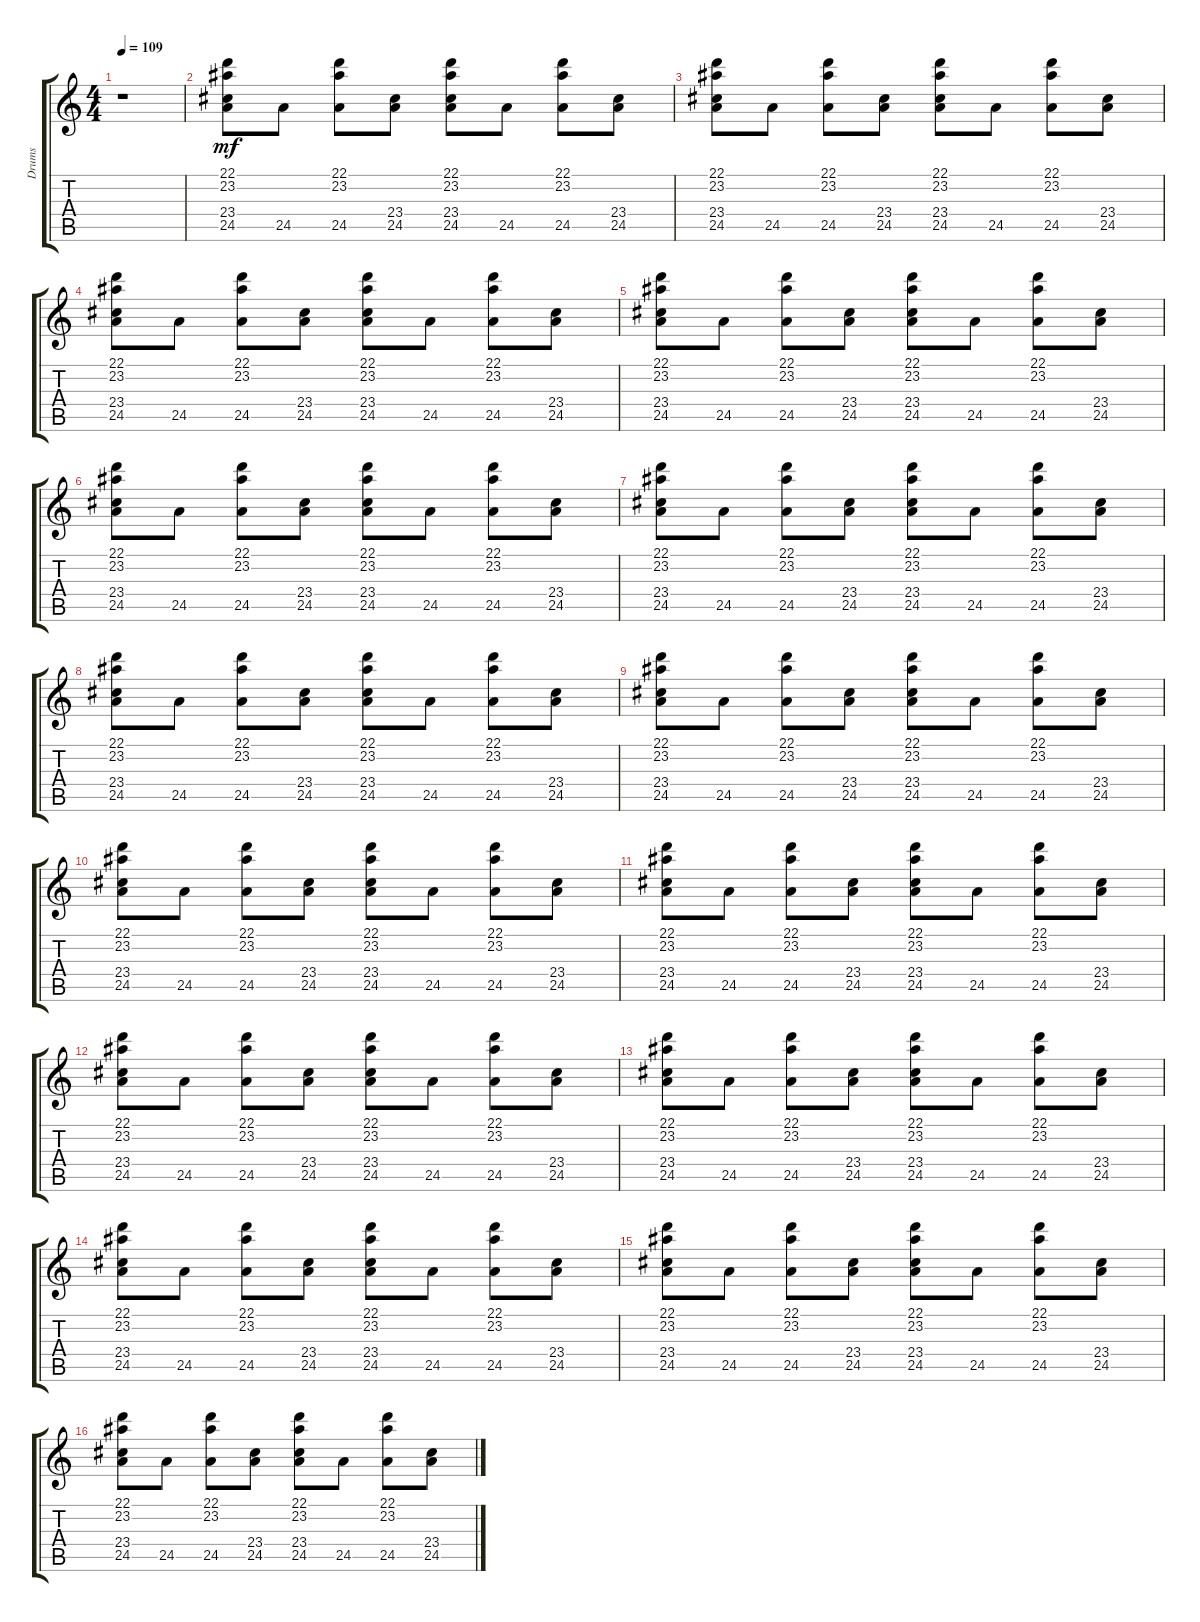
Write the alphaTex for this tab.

\track ("Drums" "Drums") {instrument melodictom}
\staff {score tabs}
\tuning (E4 B3 G3 D3 A2 E2) {hide}
\ts (4 4)
\tempo 109
\clef g2
\ks c
r.1{dy mf} |
(22.1 23.2 23.4 24.5).8 24.5.8 (22.1 23.2 24.5).8 (23.4 24.5).8 (22.1 23.2 23.4 24.5).8 24.5.8 (22.1 23.2 24.5).8 (23.4 24.5).8 |
(22.1 23.2 23.4 24.5).8 24.5.8 (22.1 23.2 24.5).8 (23.4 24.5).8 (22.1 23.2 23.4 24.5).8 24.5.8 (22.1 23.2 24.5).8 (23.4 24.5).8 |
(22.1 23.2 23.4 24.5).8 24.5.8 (22.1 23.2 24.5).8 (23.4 24.5).8 (22.1 23.2 23.4 24.5).8 24.5.8 (22.1 23.2 24.5).8 (23.4 24.5).8 |
(22.1 23.2 23.4 24.5).8 24.5.8 (22.1 23.2 24.5).8 (23.4 24.5).8 (22.1 23.2 23.4 24.5).8 24.5.8 (22.1 23.2 24.5).8 (23.4 24.5).8 |
(22.1 23.2 23.4 24.5).8 24.5.8 (22.1 23.2 24.5).8 (23.4 24.5).8 (22.1 23.2 23.4 24.5).8 24.5.8 (22.1 23.2 24.5).8 (23.4 24.5).8 |
(22.1 23.2 23.4 24.5).8 24.5.8 (22.1 23.2 24.5).8 (23.4 24.5).8 (22.1 23.2 23.4 24.5).8 24.5.8 (22.1 23.2 24.5).8 (23.4 24.5).8 |
(22.1 23.2 23.4 24.5).8 24.5.8 (22.1 23.2 24.5).8 (23.4 24.5).8 (22.1 23.2 23.4 24.5).8 24.5.8 (22.1 23.2 24.5).8 (23.4 24.5).8 |
(22.1 23.2 23.4 24.5).8 24.5.8 (22.1 23.2 24.5).8 (23.4 24.5).8 (22.1 23.2 23.4 24.5).8 24.5.8 (22.1 23.2 24.5).8 (23.4 24.5).8 |
(22.1 23.2 23.4 24.5).8 24.5.8 (22.1 23.2 24.5).8 (23.4 24.5).8 (22.1 23.2 23.4 24.5).8 24.5.8 (22.1 23.2 24.5).8 (23.4 24.5).8 |
(22.1 23.2 23.4 24.5).8 24.5.8 (22.1 23.2 24.5).8 (23.4 24.5).8 (22.1 23.2 23.4 24.5).8 24.5.8 (22.1 23.2 24.5).8 (23.4 24.5).8 |
(22.1 23.2 23.4 24.5).8 24.5.8 (22.1 23.2 24.5).8 (23.4 24.5).8 (22.1 23.2 23.4 24.5).8 24.5.8 (22.1 23.2 24.5).8 (23.4 24.5).8 |
(22.1 23.2 23.4 24.5).8 24.5.8 (22.1 23.2 24.5).8 (23.4 24.5).8 (22.1 23.2 23.4 24.5).8 24.5.8 (22.1 23.2 24.5).8 (23.4 24.5).8 |
(22.1 23.2 23.4 24.5).8 24.5.8 (22.1 23.2 24.5).8 (23.4 24.5).8 (22.1 23.2 23.4 24.5).8 24.5.8 (22.1 23.2 24.5).8 (23.4 24.5).8 |
(22.1 23.2 23.4 24.5).8 24.5.8 (22.1 23.2 24.5).8 (23.4 24.5).8 (22.1 23.2 23.4 24.5).8 24.5.8 (22.1 23.2 24.5).8 (23.4 24.5).8 |
(22.1 23.2 23.4 24.5).8 24.5.8 (22.1 23.2 24.5).8 (23.4 24.5).8 (22.1 23.2 23.4 24.5).8 24.5.8 (22.1 23.2 24.5).8 (23.4 24.5).8
